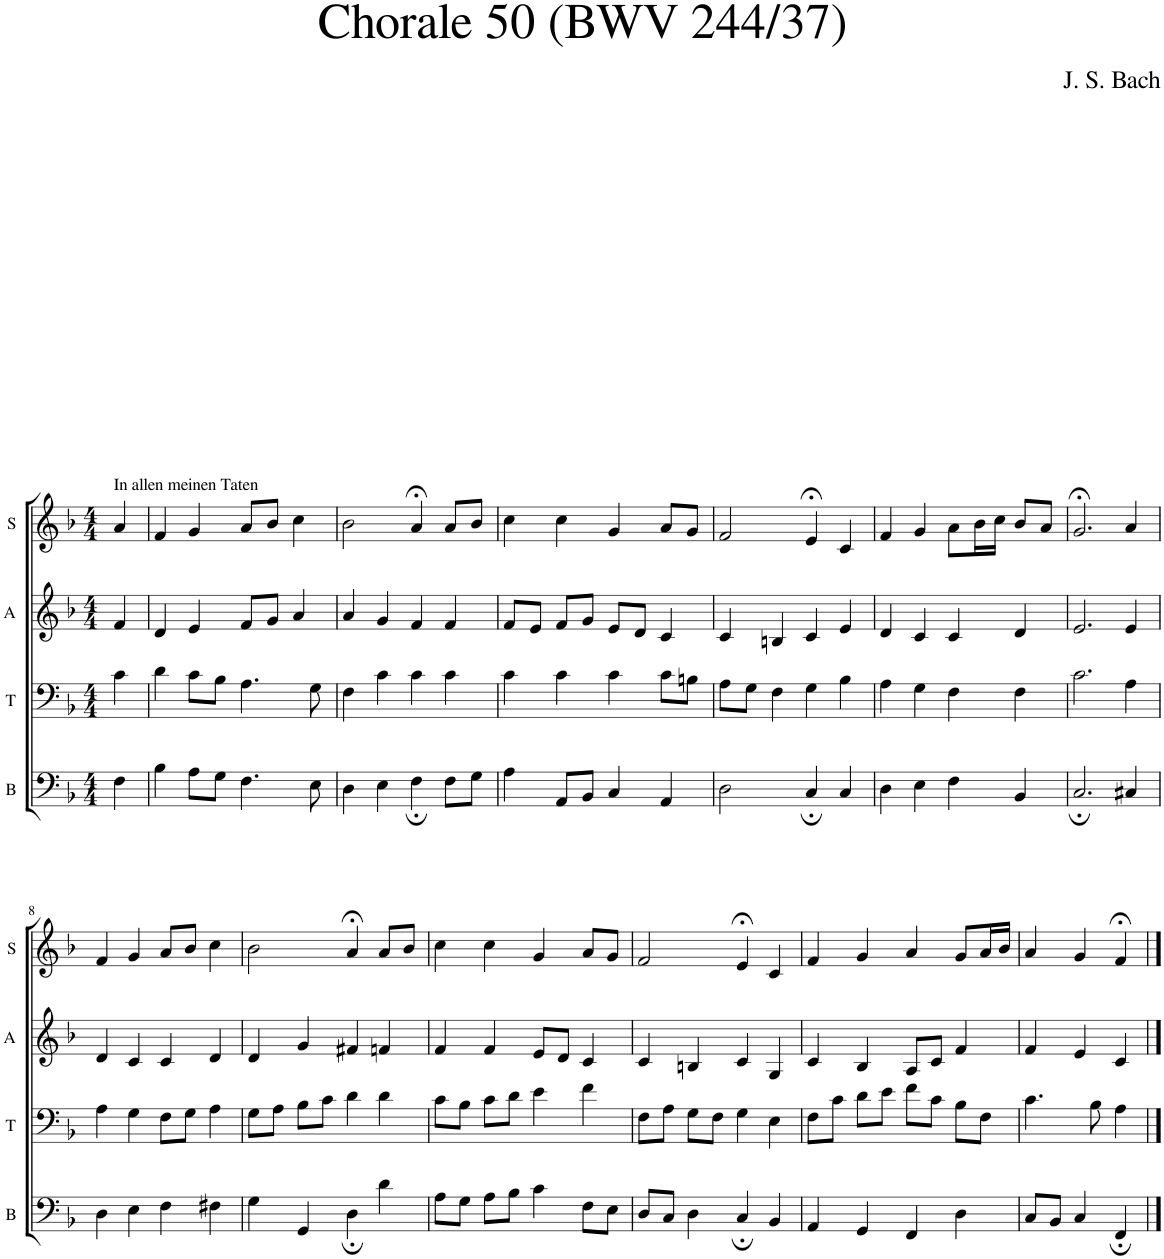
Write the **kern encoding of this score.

**kern	**kern	**kern	**kern
*part4	*part3	*part2	*part1
*staff4	*staff3	*staff2	*staff1
*I"B	*I"T	*I"A	*I"S
*I'B	*I'T	*I'A	*I'S
*clefF4	*clefF4	*clefG2	*clefG2
*k[b-]	*k[b-]	*k[b-]	*k[b-]
*M4/4	*M4/4	*M4/4	*M4/4
=1	=1	=1	=1
!	!	!	!LO:TX:a:t=In allen meinen Taten
4F\	4c\	4f/	4a/
=2	=2	=2	=2
4B-\	4d\	4d/	4f/
8A\L	8c\L	4e/	4g/
8G\J	8B-\J	.	.
4.F\	4.A\	8f/L	8a/L
.	.	8g/J	8b-/J
.	.	4a/	4cc\
8E\	8G\	.	.
=3	=3	=3	=3
4D\	4F\	4a/	2b-\
4E\	4c\	4g/	.
4F;\	4c\	4f/	4a;</
8F\L	4c\	4f/	8a/L
8G\J	.	.	8b-/J
=4	=4	=4	=4
4A\	4c\	8f/L	4cc\
.	.	8e/J	.
8AA/L	4c\	8f/L	4cc\
8BB-/J	.	8g/J	.
4C/	4c\	8e/L	4g/
.	.	8d/J	.
4AA/	8c\L	4c/	8a/L
.	8Bn\J	.	8g/J
=5	=5	=5	=5
2D\	8A\L	4c/	2f/
.	8G\J	.	.
.	4F\	4Bn/	.
4C;/	4G\	4c/	4e;</
4C/	4B-\	4e/	4c/
=6	=6	=6	=6
4D\	4A\	4d/	4f/
4E\	4G\	4c/	4g/
4F\	4F\	4c/	8a\L
.	.	.	16b-\L
.	.	.	16cc\JJ
4BB-/	4F\	4d/	8b-/L
.	.	.	8a/J
=7	=7	=7	=7
2.C;/	2.c\	2.e/	2.g;</
4C#X/	4A\	4e/	4a/
!!LO:LB:g=z
=8	=8	=8	=8
4D\	4A\	4d/	4f/
4E\	4G\	4c/	4g/
4F\	8F\L	4c/	8a/L
.	8G\J	.	8b-/J
4F#X\	4A\	4d/	4cc\
=9	=9	=9	=9
4G\	8G\L	4d/	2b-\
.	8A\J	.	.
4GG/	8B-\L	4g/	.
.	8c\J	.	.
4D;\	4d\	4f#X/	4a;</
4d\	4d\	4fn/	8a/L
.	.	.	8b-/J
=10	=10	=10	=10
8A\L	8c\L	4f/	4cc\
8G\J	8B-\J	.	.
8A\L	8c\L	4f/	4cc\
8B-\J	8d\J	.	.
4c\	4e\	8e/L	4g/
.	.	8d/J	.
8F\L	4f\	4c/	8a/L
8E\J	.	.	8g/J
=11	=11	=11	=11
8D/L	8F\L	4c/	2f/
8C/J	8A\J	.	.
4D\	8G\L	4Bn/	.
.	8F\J	.	.
4C;/	4G\	4c/	4e;</
4BB-/	4E\	4G/	4c/
=12	=12	=12	=12
4AA/	8F\L	4c/	4f/
.	8c\J	.	.
4GG/	8d\L	4B-/	4g/
.	8e\J	.	.
4FF/	8f\L	8A/L	4a/
.	8c\J	8c/J	.
4D\	8B-\L	4f/	8g/L
.	8F\J	.	16a/L
.	.	.	16b-/JJ
=13	=13	=13	=13
8C/L	4.c\	4f/	4a/
8BB-/J	.	.	.
4C/	.	4e/	4g/
.	8B-\	.	.
4FF;/	4A\	4c/	4f;</
==	==	==	==
*-	*-	*-	*-
